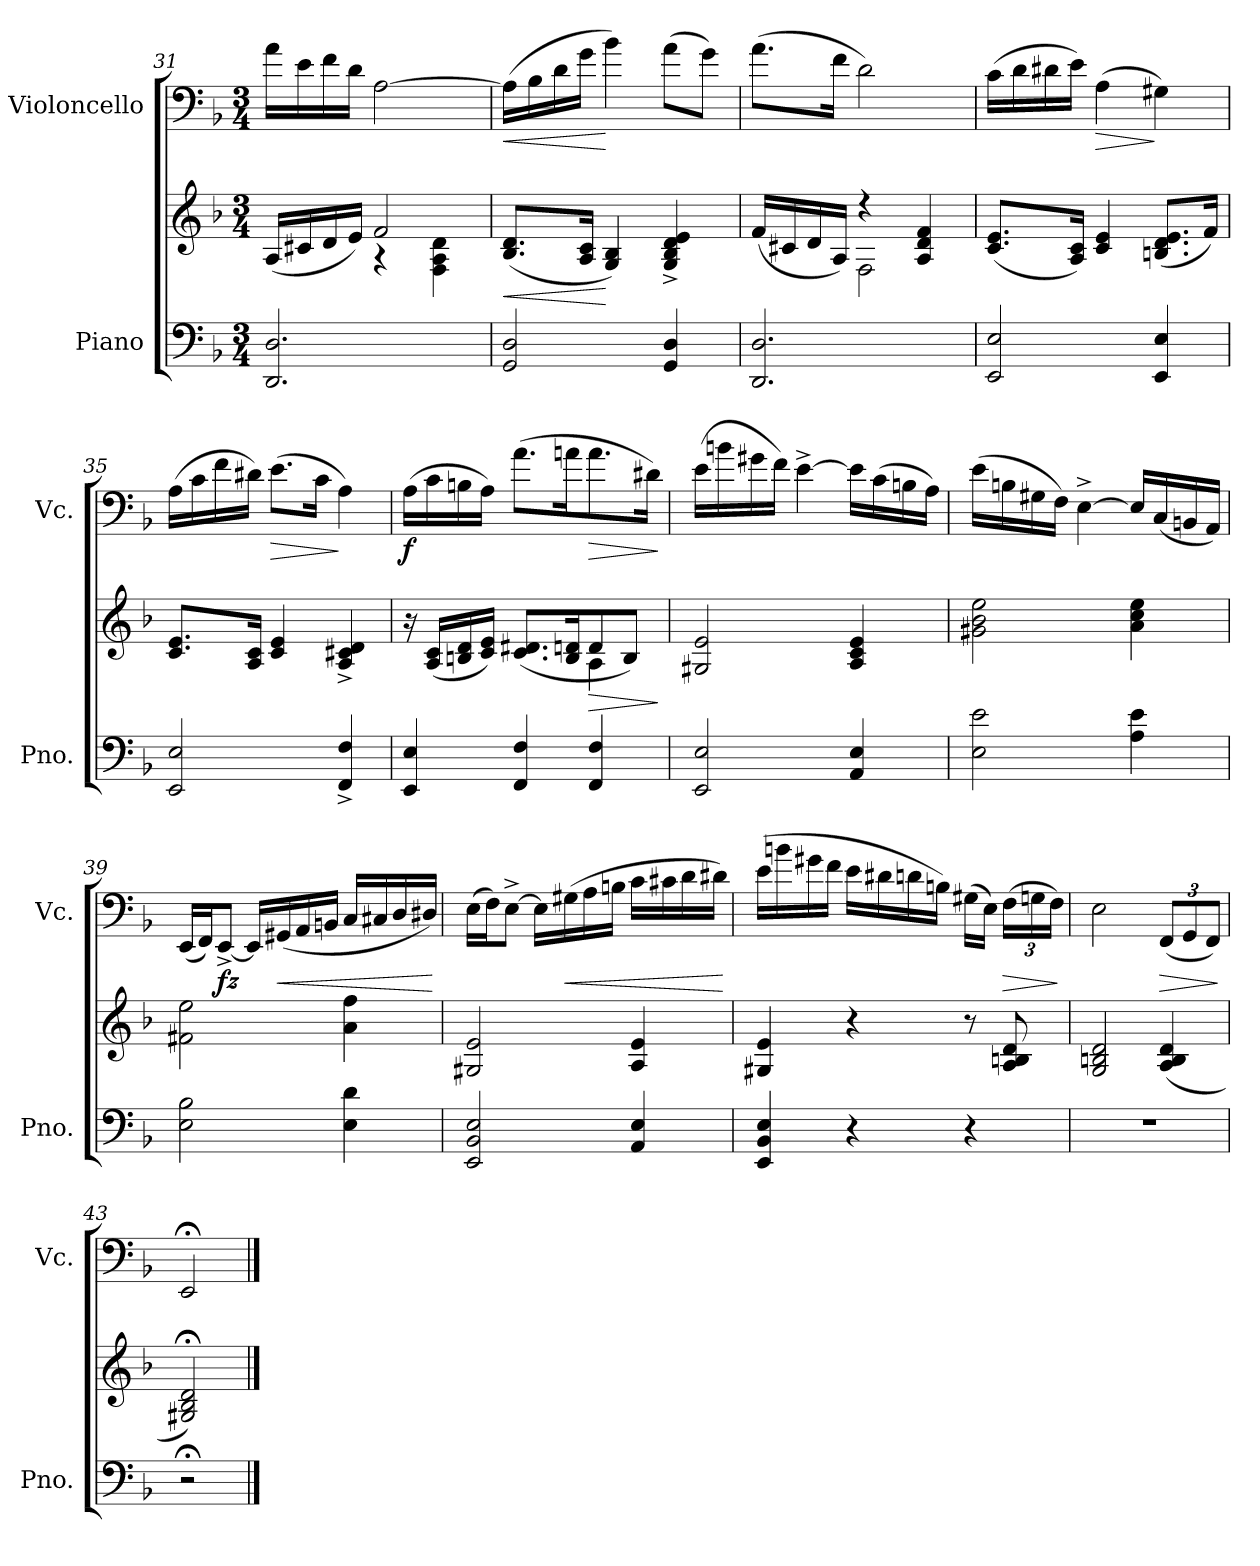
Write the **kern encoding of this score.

**kern	**kern	**dynam	**kern	**dynam
*part2	*part2	*part2	*part1	*part1
*staff3	*staff2	*staff2/3	*staff1	*staff1
*I"Piano	*	*	*I"Violoncello	*
*I'Pno.	*	*	*I'Vc.	*
*clefF4	*clefG2	*	*clefF4	*
*k[b-]	*k[b-]	*	*k[b-]	*
*M3/4	*M3/4	*	*M3/4	*
=31	=31	=31	=31	=31
*	*^	*	*	*
2.DD/ 2.D/	(16A/LL	4ryy	.	16a\LL	.
.	16c#X/	.	.	16e\	.
.	16d/	.	.	16f\	.
.	16e/JJ)	.	.	16d\JJ	.
.	2f/	4r	.	[2A\	.
.	.	4F\ 4A\ 4d\	.	.	.
=32	=32	=32	=32	=32	=32
!	!	!	!LO:HP:b	!	!LO:HP:b
*	*v	*v	*	*	*
2GG/ 2D/	(8.B-/ 8.d/L	<	(16A\LL]	<
.	.	.	16B-\	.
.	.	.	16d\	.
.	16A/ 16c/Jk	.	16g\JJ	.
.	4G/ 4B-/)	[	4b-\)	[
4GG/ 4D/	4G/^ 4B-/^ 4d/^ 4e/^	.	(8a\L	.
.	.	.	8g\J)	.
!!LO:LB:g=z
=33	=33	=33	=33	=33
*	*^	*	*	*
2.DD/ 2.D/	(16f/LL	16ryy	.	(8.a\L	.
.	16c#X/	16ryy	.	.	.
.	16d/	16ryy	.	.	.
.	16A/JJ)	16ryy	.	16f\Jk	.
.	4r	2F\	.	2d\)	.
.	4A/ 4d/ 4f/	.	.	.	.
*	*v	*v	*	*	*
=34	=34	=34	=34	=34
2EE/ 2E/	(8.c/ 8.e/L	.	(16c\LL	.
.	.	.	16d\	.
.	.	.	16d#X\	.
.	16A/ 16c/Jk)	.	16e\JJ)	.
!	!	!	!	!LO:HP:b
.	4c/ 4e/	.	(4A\	>
4EE/ 4E/	(8.Bn/ 8.d/ 8.e/L	.	4G#X\)	]
.	16f/Jk)	.	.	.
=35	=35	=35	=35	=35
2EE/ 2E/	8.c/ 8.e/L	.	(16A\LL	.
.	.	.	16c\	.
.	.	.	16f\	.
.	16A/ 16c/Jk	.	16d#X\JJ)	.
!	!	!	!	!LO:HP:b
.	4c/ 4e/	.	(8.e\L	>
.	.	.	16c\Jk	.
4FF/^ 4F/^	4A/^ 4c#X/^ 4d/^	.	4A\)	]
=36	=36	=36	=36	=36
*	*^	*	*	*
!	!	!	!	!	!LO:DY:b
4EE/ 4E/	16r	16ryy	.	(16A\LL	f
.	(16A/ 16c/LL	16ryy	.	16c\	.
.	16Bn/ 16d/	8ryy	.	16Bn\	.
.	16c/ 16e/JJ)	.	.	16A\JJ)	.
4FF/ 4F/	(8.c/ 8.d#X/L	4ryy	.	(8.a\L	.
.	16B/ 16dn/K	.	.	16an\K	.
!	!	!	!LO:HP:b	!	!LO:HP:b
4FF/ 4F/	8d/	4A\	>	8.a\	>
.	8B/J)	.	.	.	.
.	.	.	.	16d#X\Jk)	.
*	*v	*v	*	*	*
.	.	]	.	]
!!LO:LB:g=z
=37	=37	=37	=37	=37
2EE/ 2E/	2G#X/ 2e/	.	(16e\LL	.
.	.	.	16bn\	.
.	.	.	16g#X\	.
.	.	.	16f\JJ)	.
.	.	.	[4e^\	.
4AA/ 4E/	4A/ 4c/ 4e/	.	16e\LL]	.
.	.	.	(16c\	.
.	.	.	16Bn\	.
.	.	.	16A\JJ)	.
=38	=38	=38	=38	=38
2E\ 2e\	2g#X\ 2b-\ 2ee\	.	(16e\LL	.
.	.	.	16Bn\	.
.	.	.	16G#X\	.
.	.	.	16F\JJ)	.
.	.	.	[4E^\	.
4A\ 4e\	4a\ 4cc\ 4ee\	.	16E/LL]	.
.	.	.	(16C/	.
.	.	.	16BBn/	.
.	.	.	16AA/JJ)	.
=39	=39	=39	=39	=39
2E\ 2B-\	2f#X\ 2ee\	.	(16EE/LL	.
.	.	.	16FF/J)	.
!	!	!	!	!LO:DY:b
.	.	.	[8EE^/J	fz
.	.	.	16EE/LL]	.
!	!	!	!	!LO:HP:b
.	.	.	(16GG#X/	<
.	.	.	16AA/	.
.	.	.	16BBn/JJ	.
4E\ 4d\	4a\ 4ff\	.	16C/LL	.
.	.	.	16C#X/	.
.	.	.	16D/	.
.	.	.	16D#X/JJ)	.
.	.	.	.	[
!!LO:LB:g=z
=40	=40	=40	=40	=40
2EE/ 2BB-/ 2E/	2G#X/ 2e/	.	(16E\LL	.
.	.	.	16F\J)	.
.	.	.	[8E^\J	.
.	.	.	16E\LL]	.
!	!	!	!	!LO:HP:b
.	.	.	(16G#X\	<
.	.	.	16A\	.
.	.	.	16Bn\JJ	.
4AA/ 4E/	4A/ 4e/	.	16c\LL	.
.	.	.	16c#X\	.
.	.	.	16d\	.
.	.	.	16d#X\JJ)	.
.	.	.	.	[
=41	=41	=41	=41	=41
!	!	!	!	!LO:DY:b
4EE/ 4BB-/ 4E/	4G#X/ 4e/	.	(16e\LL	other-dynamics
.	.	.	16bn\	.
.	.	.	16g#X\	.
.	.	.	16f\JJ	.
4r	4r	.	16e\LL	.
.	.	.	16d#X\	.
.	.	.	16dn\	.
.	.	.	16Bn\JJ)	.
4r	8r	.	(16G#X\LL	.
.	.	.	16E\JJ)	.
*	*	*	*Xbrackettup	*
!	!	!	!	!LO:HP:b
.	8A/ 8Bn/ 8d/	.	(24F\LL	>
.	.	.	24Gn\	.
.	.	.	24F\JJ)	.
.	.	.	.	]
=42	=42	=42	=42	=42
2.r	2G/ 2Bn/ 2d/	.	2E\	.
!	!	!	!	!LO:HP:b
.	(4A/ 4B/ 4d/	.	(12FF/L	>
.	.	.	12GG/	.
.	.	.	12FF/J)	.
.	.	.	.	]
=43	=43	=43	=43	=43
2r;<	2G#X/;< 2B-/;< 2d/;<)	.	2EE;</	.
==	==	==	==	==
*-	*-	*-	*-	*-
